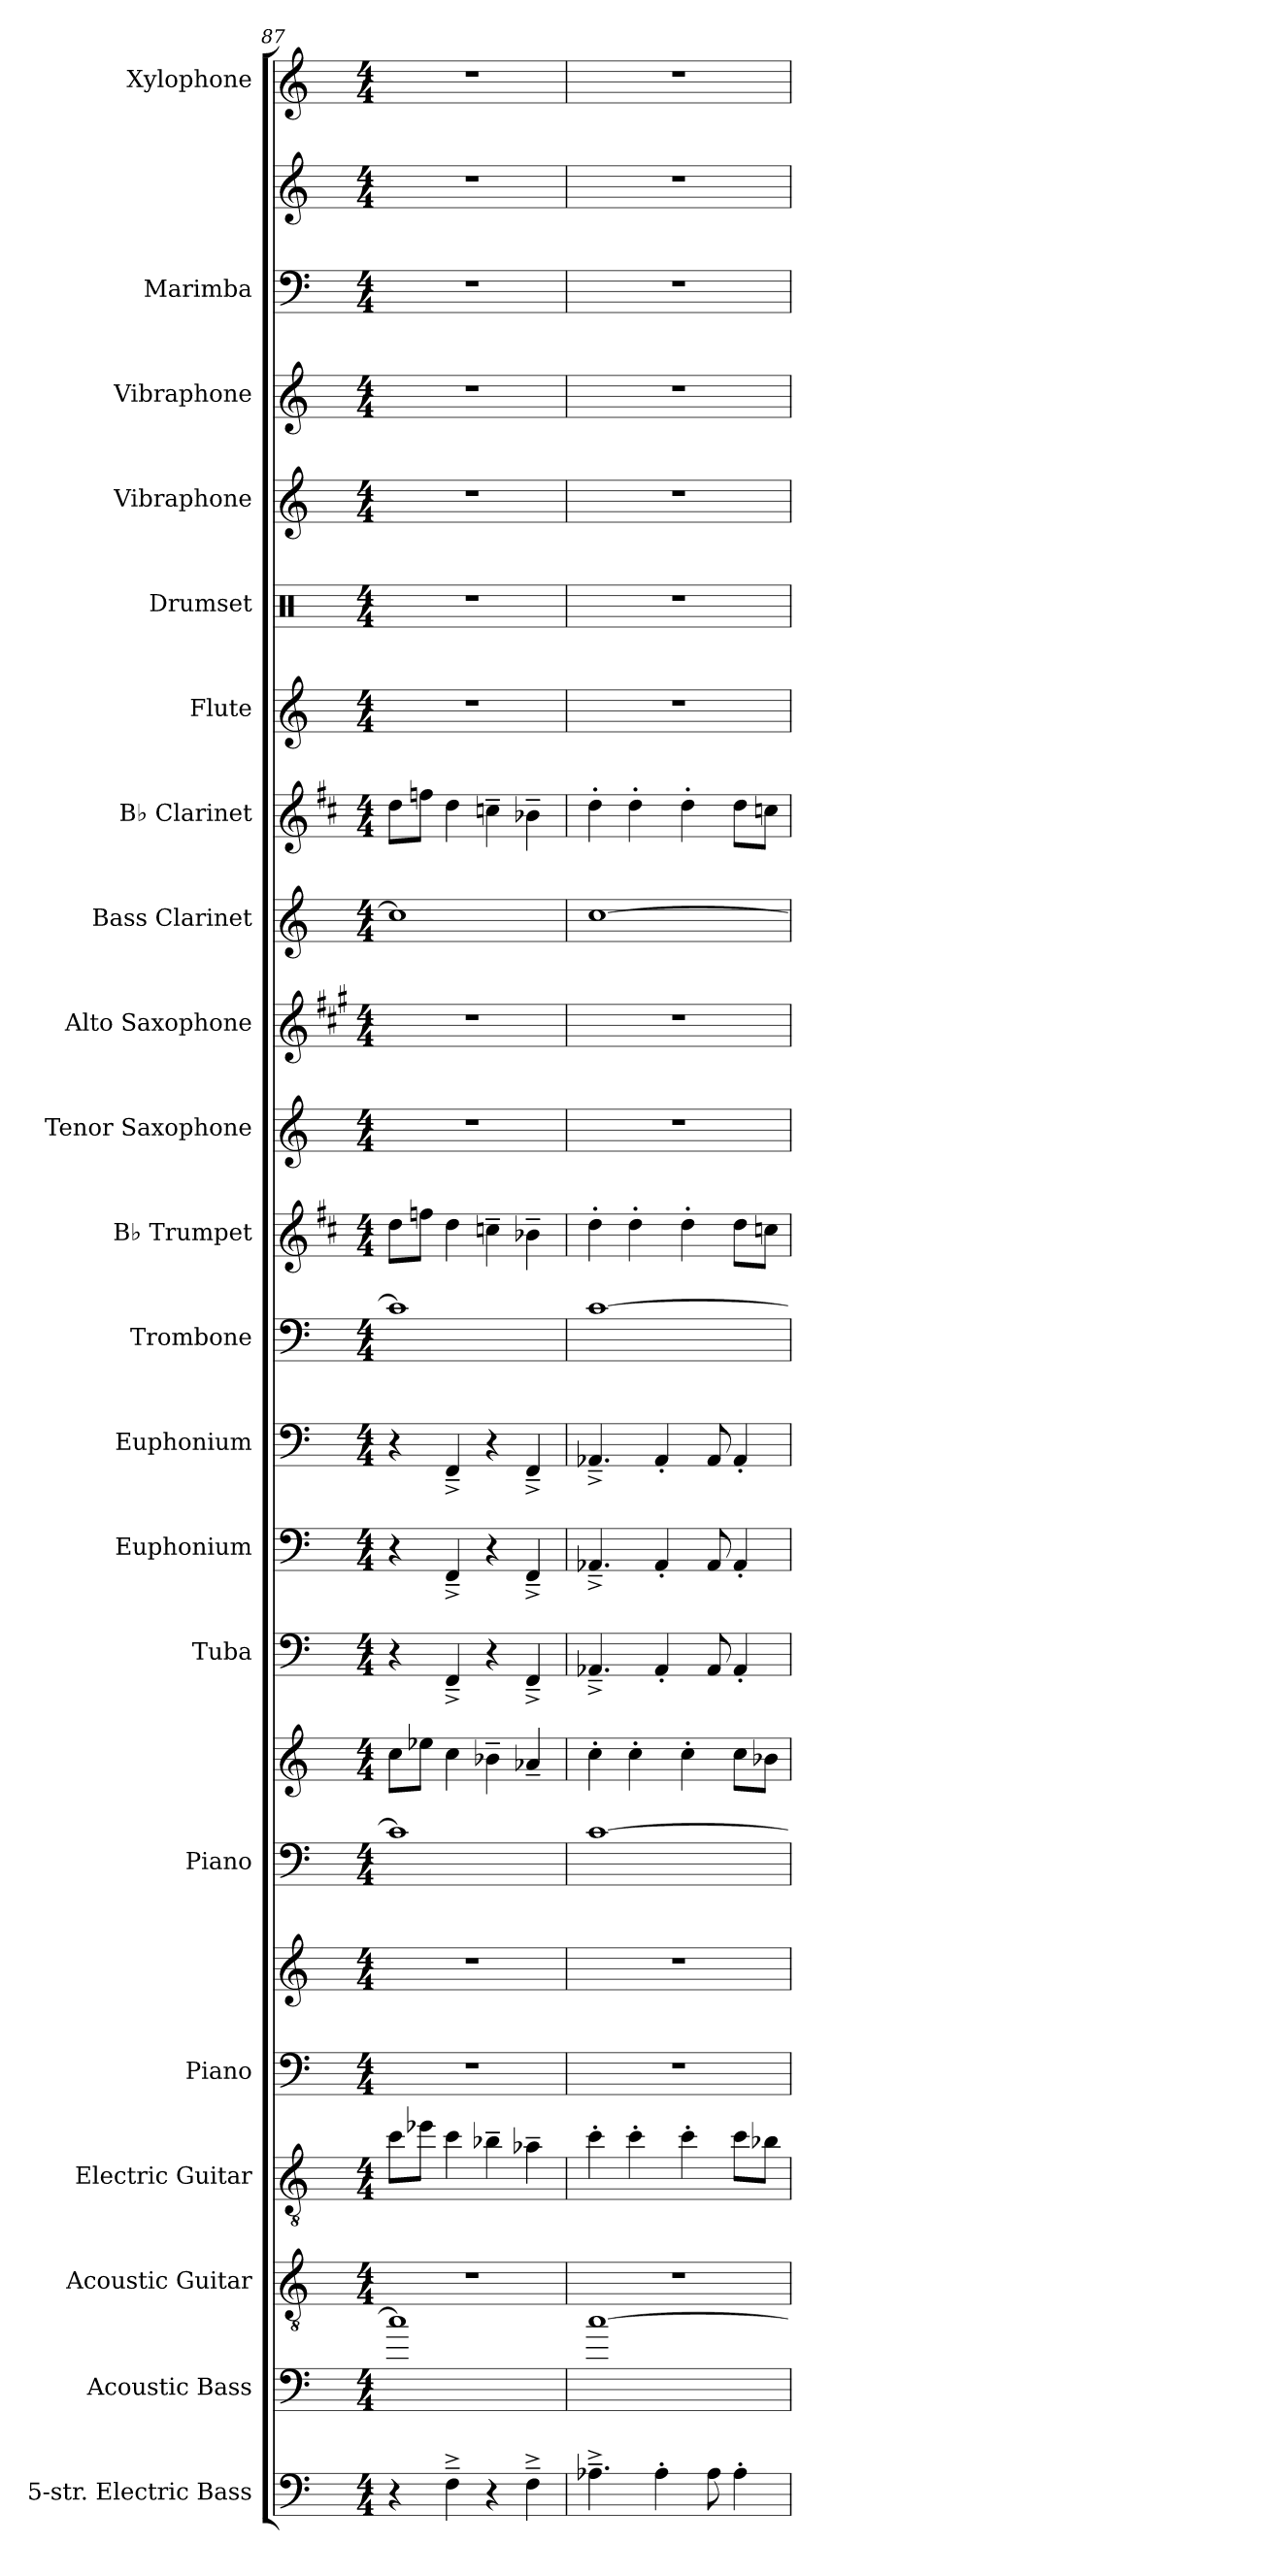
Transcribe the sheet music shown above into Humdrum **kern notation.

**kern	**kern	**kern	**kern	**kern	**kern	**kern	**kern	**kern	**kern	**kern	**kern	**kern	**kern	**kern	**kern	**kern	**kern	**kern	**kern	**kern	**kern	**kern	**kern
*part21	*part20	*part19	*part18	*part17	*part17	*part16	*part16	*part15	*part14	*part13	*part12	*part11	*part10	*part9	*part8	*part7	*part6	*part5	*part4	*part3	*part2	*part2	*part1
*staff24	*staff23	*staff22	*staff21	*staff20	*staff19	*staff18	*staff17	*staff16	*staff15	*staff14	*staff13	*staff12	*staff11	*staff10	*staff9	*staff8	*staff7	*staff6	*staff5	*staff4	*staff3	*staff2	*staff1
*I"5-str. Electric Bass	*I"Acoustic Bass	*I"Acoustic Guitar	*I"Electric Guitar	*I"Piano	*	*I"Piano	*	*I"Tuba	*I"Euphonium	*I"Euphonium	*I"Trombone	*I"B♭ Trumpet	*I"Tenor Saxophone	*I"Alto Saxophone	*I"Bass Clarinet	*I"B♭ Clarinet	*I"Flute	*I"Drumset	*I"Vibraphone	*I"Vibraphone	*I"Marimba	*	*I"Xylophone
*I'El. B.	*I'Bass	*I'Guit.	*I'El. Guit.	*I'Pno.	*	*I'Pno.	*	*I'Tba.	*I'Euph.	*I'Euph.	*I'Tbn.	*I'B♭ Tpt.	*I'T. Sax.	*I'A. Sax.	*I'B. Cl.	*I'B♭ Cl.	*I'Fl.	*I'Drs.	*I'Vib.	*I'Vib.	*I'Mrm.	*	*I'Xyl.
!!LO:PB:g=z
*clefF4	*clefF4	*clefGv2	*clefGv2	*clefF4	*clefG2	*clefF4	*clefG2	*clefF4	*clefF4	*clefF4	*clefF4	*clefG2	*clefG2	*clefG2	*clefG2	*clefG2	*clefG2	*clefX	*clefG2	*clefG2	*clefF4	*clefG2	*clefG2
*ITrd7c12	*ITrd7c12	*	*	*	*	*	*	*	*	*	*	*ITrd1c2	*ITrd8c14	*ITrd5c9	*ITrd8c14	*ITrd1c2	*	*	*	*	*	*	*ITrd-7c-12
*k[]	*k[]	*k[]	*k[]	*k[]	*k[]	*k[]	*k[]	*k[]	*k[]	*k[]	*k[]	*k[]	*k[]	*k[]	*k[]	*k[]	*k[]	*k[]	*k[]	*k[]	*k[]	*k[]	*k[]
*M4/4	*M4/4	*M4/4	*M4/4	*M4/4	*M4/4	*M4/4	*M4/4	*M4/4	*M4/4	*M4/4	*M4/4	*M4/4	*M4/4	*M4/4	*M4/4	*M4/4	*M4/4	*M4/4	*M4/4	*M4/4	*M4/4	*M4/4	*M4/4
=87	=87	=87	=87	=87	=87	=87	=87	=87	=87	=87	=87	=87	=87	=87	=87	=87	=87	=87	=87	=87	=87	=87	=87
4r	1c]	1r	8cc\L	1r	1r	1c]	8cc\L	4r	4r	4r	1c]	8cc\L	1r	1r	1c]	8cc\L	1r	1r	1r	1r	1r	1r	1r
.	.	.	8ee-X\J	.	.	.	8ee-X\J	.	.	.	.	8ee-X\J	.	.	.	8ee-X\J	.	.	.	.	.	.	.
4FF~^\	.	.	4cc\	.	.	.	4cc\	4FF~^/	4FF~^/	4FF~^/	.	4cc\	.	.	.	4cc\	.	.	.	.	.	.	.
4r	.	.	4b-X~\	.	.	.	4b-X~\	4r	4r	4r	.	4b-X~\	.	.	.	4b-X~\	.	.	.	.	.	.	.
4FF~^\	.	.	4a-X~\	.	.	.	4a-X~/	4FF~^/	4FF~^/	4FF~^/	.	4a-X~\	.	.	.	4a-X~\	.	.	.	.	.	.	.
=88	=88	=88	=88	=88	=88	=88	=88	=88	=88	=88	=88	=88	=88	=88	=88	=88	=88	=88	=88	=88	=88	=88	=88
4.AA-X~^\	[1c	1r	4cc'\	1r	1r	[1c	4cc'\	4.AA-X~^/	4.AA-X~^/	4.AA-X~^/	[1c	4cc'\	1r	1r	[1c	4cc'\	1r	1r	1r	1r	1r	1r	1r
.	.	.	4cc'\	.	.	.	4cc'\	.	.	.	.	4cc'\	.	.	.	4cc'\	.	.	.	.	.	.	.
4AA-'\	.	.	.	.	.	.	.	4AA-'/	4AA-'/	4AA-'/	.	.	.	.	.	.	.	.	.	.	.	.	.
.	.	.	4cc'\	.	.	.	4cc'\	.	.	.	.	4cc'\	.	.	.	4cc'\	.	.	.	.	.	.	.
8AA-\	.	.	.	.	.	.	.	8AA-/	8AA-/	8AA-/	.	.	.	.	.	.	.	.	.	.	.	.	.
4AA-'\	.	.	8cc\L	.	.	.	8cc\L	4AA-'/	4AA-'/	4AA-'/	.	8cc\L	.	.	.	8cc\L	.	.	.	.	.	.	.
.	.	.	8b-X\J	.	.	.	8b-X\J	.	.	.	.	8b-X\J	.	.	.	8b-X\J	.	.	.	.	.	.	.
=	=	=	=	=	=	=	=	=	=	=	=	=	=	=	=	=	=	=	=	=	=	=	=
*-	*-	*-	*-	*-	*-	*-	*-	*-	*-	*-	*-	*-	*-	*-	*-	*-	*-	*-	*-	*-	*-	*-	*-
